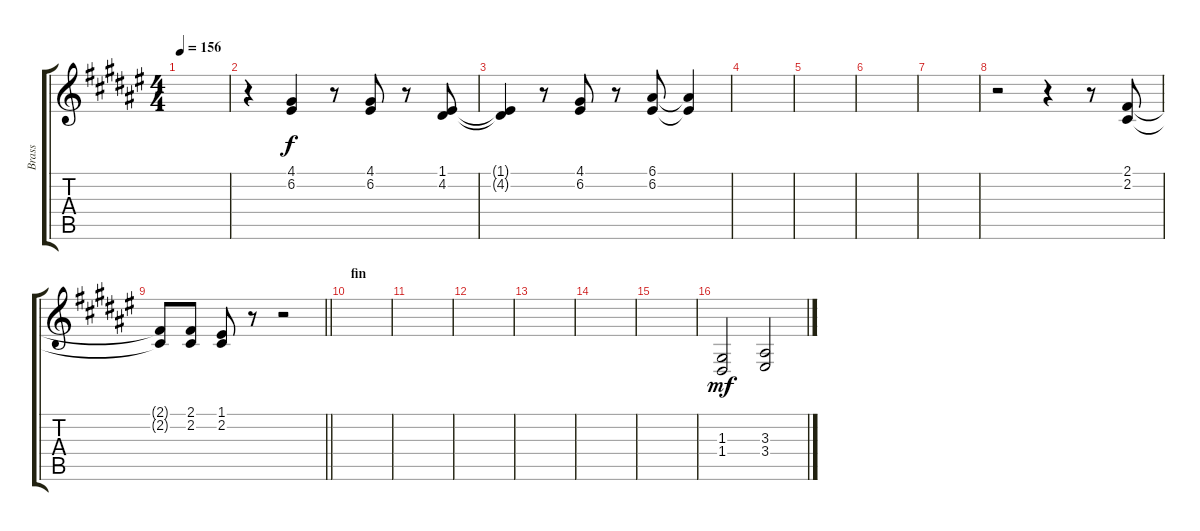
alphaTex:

\track ("Brass" "Brass") {instrument synthbrass1}
\staff {score tabs}
\tuning (E4 B3 G3 D3 A2 E2) {hide}
\ts (4 4)
\tempo 156
\clef g2
\ks f#
|
r.4 (4.1 6.2).4 r.8 (4.1 6.2).8 r.8 (1.1 4.2).8 |
(1.1{t} 4.2{t}).4 r.8 (4.1 6.2).8 r.8 (6.1 6.2).8 (6.1{t} 6.2{t}).4 |
|
|
|
|
r.2 r.4 r.8 (2.1 2.2).8 |
\barLineRight lightlight
(2.1{t} 2.2{t}).8 (2.1 2.2).8 (1.1 2.2).8 r.8 r.2 |
\section ("" "fin")
|
|
|
|
|
|
(1.3 1.4).2{dy mf} (3.3 3.4).2
